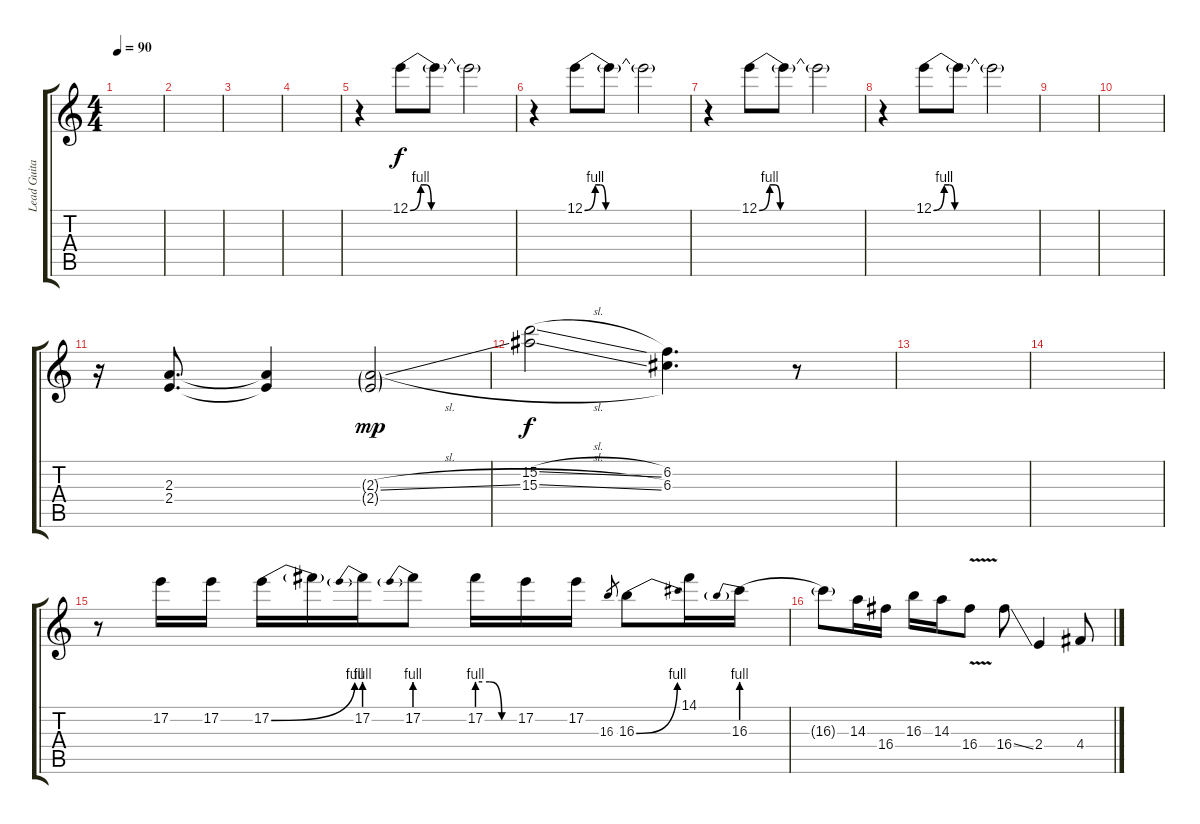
\track ("Lead Guitar" "Lead Guita") {instrument overdrivenguitar}
\staff {score tabs}
\tuning (E4 B3 G3 D3 A2 E2) {hide}
\ts (4 4)
\tempo 90
\clef g2
\ks c
|
|
|
|
r.4 12.1{be (custom 0 0 6 4 9 4 12 0 15 0 45 0 60 0)}.8 12.1{t}.8 12.1{t}.2 |
r.4 12.1{be (custom 0 0 6 4 9 4 12 0 15 0 45 0 60 0)}.8 12.1{t}.8 12.1{t}.2 |
r.4 12.1{be (custom 0 0 6 4 9 4 12 0 15 0 45 0 60 0)}.8 12.1{t}.8 12.1{t}.2 |
r.4 12.1{be (custom 0 0 6 4 9 4 12 0 15 0 45 0 60 0)}.8 12.1{t}.8 12.1{t}.2 |
|
|
r.16 (2.3 2.4).8{d} (2.3{t} 2.4{t}).4 (2.3{sl g} 2.4{g}).2{dy mp} |
(15.2{sl} 15.3{sl}).2{dy f} (6.2 6.3).4{d} r.8 |
|
|
r.8 17.2.16 17.2.16 17.2{be (bend 0 0 60 4)}.16 17.2{t}.16 17.2{be (prebend 0 4 60 4)}.16 17.2{be (prebend 0 4 60 4)}.8 17.2{be (custom 0 4 20 4 40 0 60 0)}.16 17.2.16 17.2.16 16.3.8{gr} 16.3{be (bend 0 0 60 4)}.8 14.1.16 16.3{be (prebend 0 4 60 4)}.16 |
16.3{t}.8 14.3.16 16.4.16 16.3.16 14.3.16 16.4{v}.8 16.4{ss}.8 2.4.4 4.4.8
